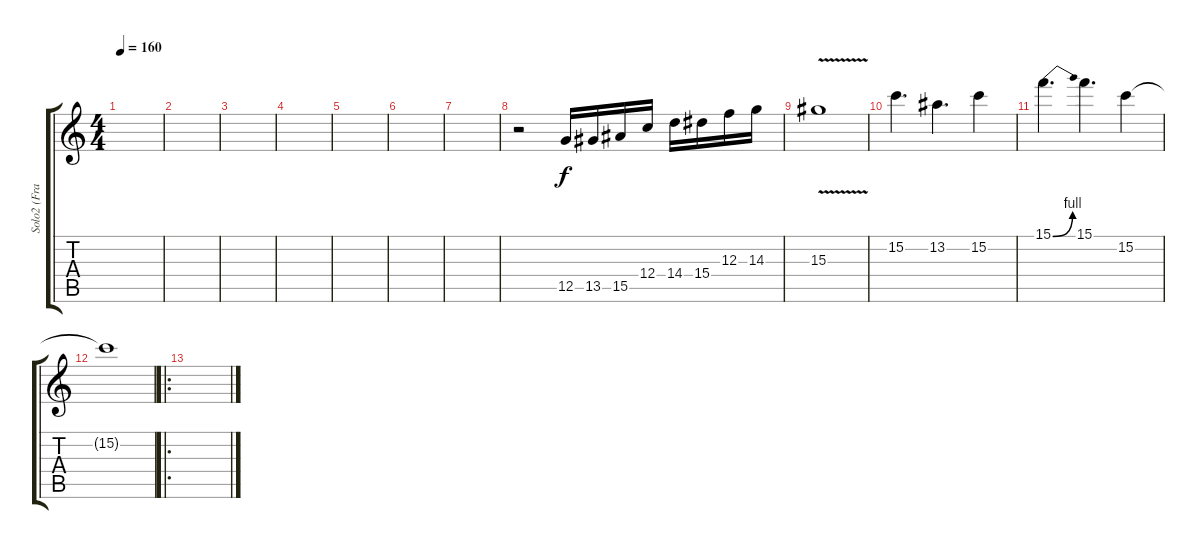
\track ("Solo2 (Francesco)" "Solo2 (Fra") {instrument distortionguitar}
\staff {score tabs}
\tuning (D4 A3 F3 C3 G2 D2) {hide}
\ts (4 4)
\tempo 160
\clef g2
\ks c
|
|
|
|
|
|
|
r.2 12.5.16 13.5.16 15.5.16 12.4.16 14.4.16 15.4.16 12.3.16 14.3.16 |
15.3{v}.1 |
15.2.4{d} 13.2.4{d} 15.2.4 |
15.1{be (bend 0 0 60 4)}.4{d} 15.1.4{d} 15.2.4 |
15.2{t}.1 |
\ro
